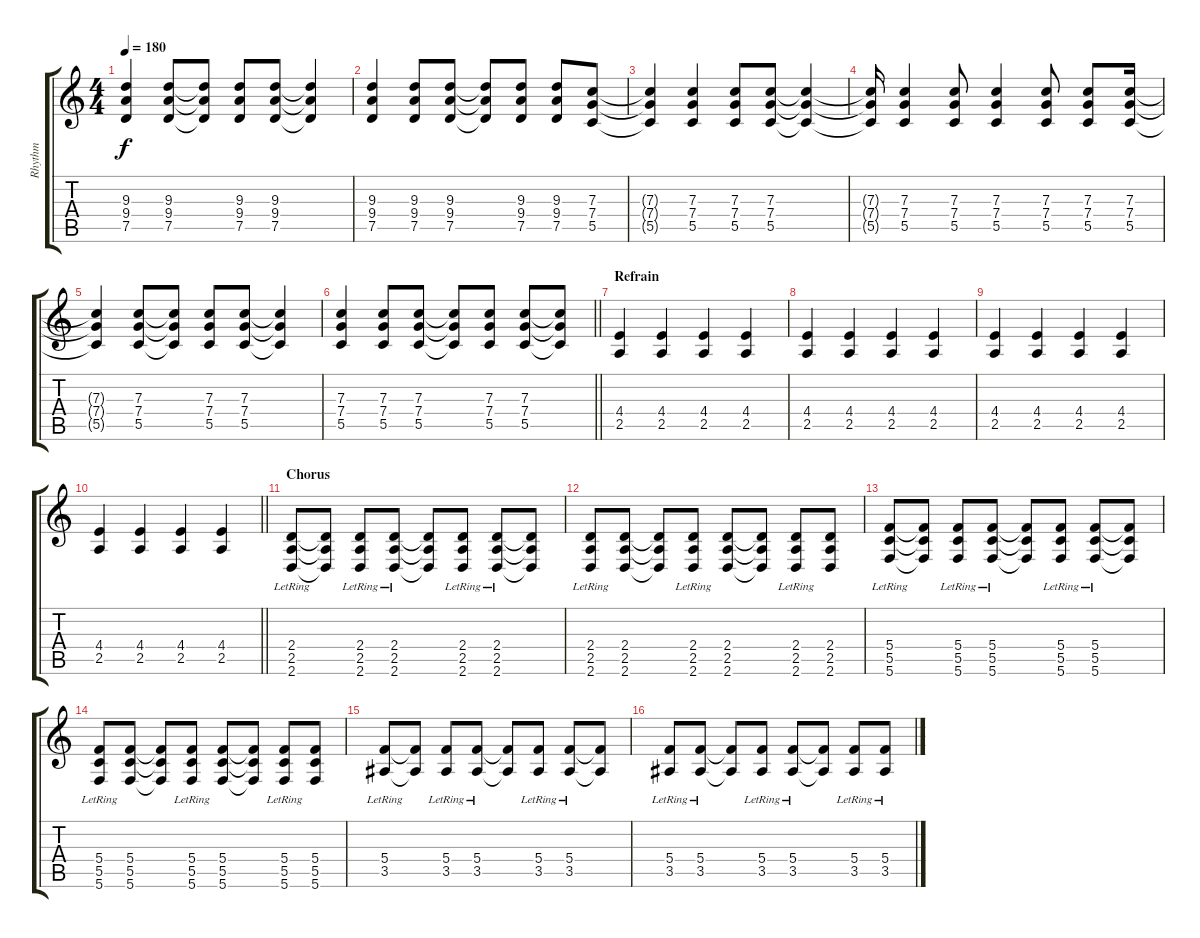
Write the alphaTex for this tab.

\track ("Rhythm" "Rhythm") {instrument acousticguitarsteel}
\staff {score tabs}
\tuning (D4 A3 F3 C3 G2 C2) {hide}
\ts (4 4)
\tempo 180
\clef g2
\ks c
(9.3{t} 9.4{t} 7.5{t}).4{dy f} (9.3 9.4 7.5).8 (9.3{t} 9.4{t} 7.5{t}).8 (9.3 9.4 7.5).8 (9.3 9.4 7.5).8 (9.3{t} 9.4{t} 7.5{t}).4 |
(9.3 9.4 7.5).4 (9.3 9.4 7.5).8 (9.3 9.4 7.5).8 (9.3{t} 9.4{t} 7.5{t}).8 (9.3 9.4 7.5).8 (9.3 9.4 7.5).8 (7.3 7.4 5.5).8 |
(7.3{t} 7.4{t} 5.5{t}).4 (7.3 7.4 5.5).4 (7.3 7.4 5.5).8 (7.3 7.4 5.5).8 (7.3{t} 7.4{t} 5.5{t}).4 |
(7.3{t} 7.4{t} 5.5{t}).16 (7.3 7.4 5.5).4 (7.3 7.4 5.5).8 (7.3 7.4 5.5).4 (7.3 7.4 5.5).8 (7.3 7.4 5.5).8 (7.3 7.4 5.5).16 |
(7.3{t} 7.4{t} 5.5{t}).4 (7.3 7.4 5.5).8 (7.3{t} 7.4{t} 5.5{t}).8 (7.3 7.4 5.5).8 (7.3 7.4 5.5).8 (7.3{t} 7.4{t} 5.5{t}).4 |
\barLineRight lightlight
(7.3 7.4 5.5).4 (7.3 7.4 5.5).8 (7.3 7.4 5.5).8 (7.3{t} 7.4{t} 5.5{t}).8 (7.3 7.4 5.5).8 (7.3 7.4 5.5).8 (7.3{t} 7.4{t} 5.5{t}).8 |
\section ("" "Refrain")
(4.4 2.5).4 (4.4 2.5).4 (4.4 2.5).4 (4.4 2.5).4 |
(4.4 2.5).4 (4.4 2.5).4 (4.4 2.5).4 (4.4 2.5).4 |
(4.4 2.5).4 (4.4 2.5).4 (4.4 2.5).4 (4.4 2.5).4 |
\barLineRight lightlight
(4.4 2.5).4 (4.4 2.5).4 (4.4 2.5).4 (4.4 2.5).4 |
\section ("" "Chorus")
(2.4{lr} 2.5{lr} 2.6{lr}).8 (2.4{t} 2.5{t} 2.6{t}).8 (2.4{lr} 2.5{lr} 2.6{lr}).8 (2.4{lr} 2.5{lr} 2.6{lr}).8 (2.4{t} 2.5{t} 2.6{t}).8 (2.4{lr} 2.5{lr} 2.6{lr}).8 (2.4{lr} 2.5{lr} 2.6{lr}).8 (2.4{t} 2.5{t} 2.6{t}).8 |
(2.4{lr} 2.5{lr} 2.6{lr}).8 (2.4 2.5 2.6).8 (2.4{t} 2.5{t} 2.6{t}).8 (2.4{lr} 2.5{lr} 2.6{lr}).8 (2.4 2.5 2.6).8 (2.4{t} 2.5{t} 2.6{t}).8 (2.4{lr} 2.5{lr} 2.6{lr}).8 (2.4 2.5 2.6).8 |
(5.4{lr} 5.5{lr} 5.6{lr}).8 (5.4{t} 5.5{t} 5.6{t}).8 (5.4{lr} 5.5{lr} 5.6{lr}).8 (5.4{lr} 5.5{lr} 5.6{lr}).8 (5.4{t} 5.5{t} 5.6{t}).8 (5.4{lr} 5.5{lr} 5.6{lr}).8 (5.4{lr} 5.5{lr} 5.6{lr}).8 (5.4{t} 5.5{t} 5.6{t}).8 |
(5.4{lr} 5.5{lr} 5.6{lr}).8 (5.4 5.5 5.6).8 (5.4{t} 5.5{t} 5.6{t}).8 (5.4{lr} 5.5{lr} 5.6{lr}).8 (5.4 5.5 5.6).8 (5.4{t} 5.5{t} 5.6{t}).8 (5.4{lr} 5.5{lr} 5.6{lr}).8 (5.4 5.5 5.6).8 |
(5.4{lr} 3.5{lr}).8 (5.4{t} 3.5{t}).8 (5.4{lr} 3.5{lr}).8 (5.4{lr} 3.5{lr}).8 (5.4{t} 3.5{t}).8 (5.4{lr} 3.5{lr}).8 (5.4{lr} 3.5{lr}).8 (5.4{t} 3.5{t}).8 |
(5.4{lr} 3.5{lr}).8 (5.4{lr} 3.5{lr}).8 (5.4{t} 3.5{t}).8 (5.4{lr} 3.5{lr}).8 (5.4{lr} 3.5{lr}).8 (5.4{t} 3.5{t}).8 (5.4{lr} 3.5{lr}).8 (5.4{lr} 3.5{lr}).8
